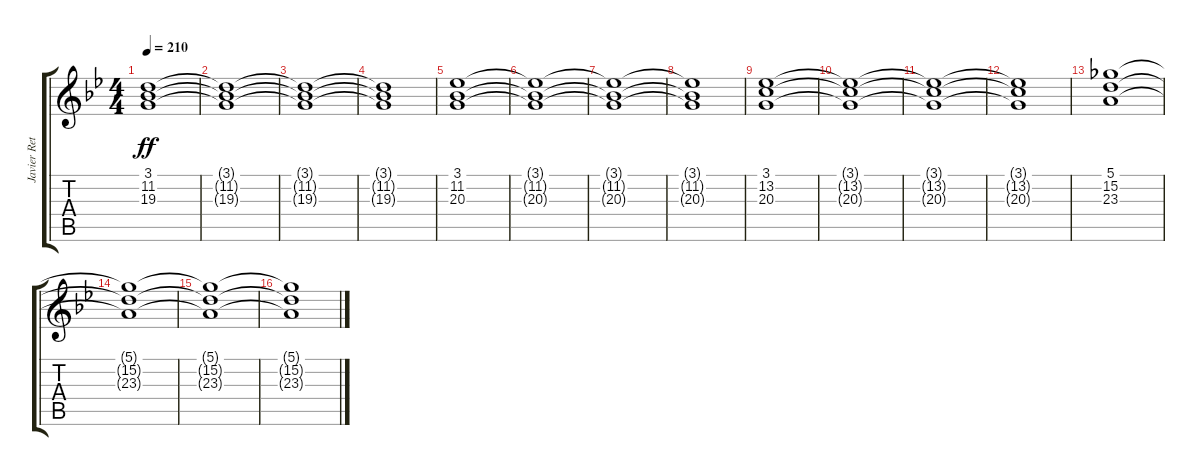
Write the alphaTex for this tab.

\track ("Javier Retamozo" "Javier Ret") {instrument stringensemble1}
\staff {score tabs}
\tuning (E4 B3 G3 D3 A2 E2) {hide}
\ts (4 4)
\tempo 210
\clef g2
\ks gminor
(3.1 11.2 19.3).1{dy ff} |
(3.1{t} 11.2{t} 19.3{t}).1 |
(3.1{t} 11.2{t} 19.3{t}).1 |
(3.1{t} 11.2{t} 19.3{t}).1 |
(3.1 11.2 20.3).1 |
(3.1{t} 11.2{t} 20.3{t}).1 |
(3.1{t} 11.2{t} 20.3{t}).1 |
(3.1{t} 11.2{t} 20.3{t}).1 |
(3.1 13.2 20.3).1 |
(3.1{t} 13.2{t} 20.3{t}).1 |
(3.1{t} 13.2{t} 20.3{t}).1 |
(3.1{t} 13.2{t} 20.3{t}).1 |
(5.1 15.2 23.3).1 |
(5.1{t} 15.2{t} 23.3{t}).1 |
(5.1{t} 15.2{t} 23.3{t}).1 |
(5.1{t} 15.2{t} 23.3{t}).1
